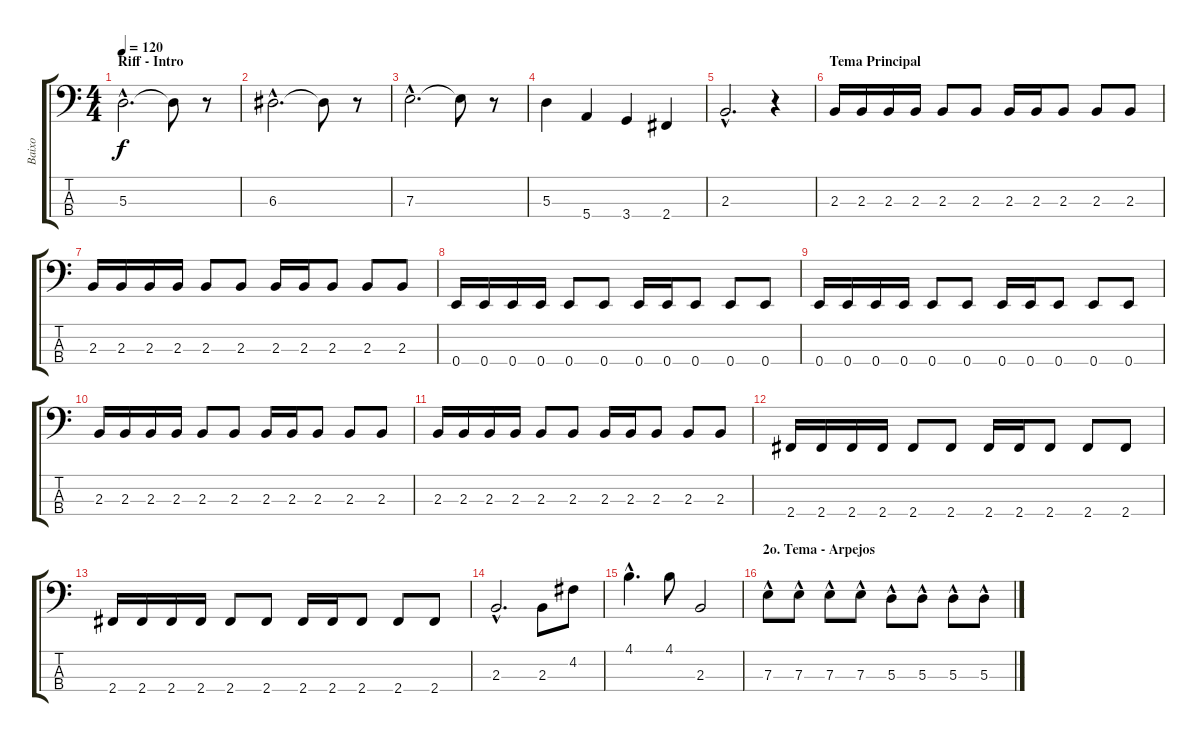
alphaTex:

\track ("Baixo" "Baixo") {instrument electricbassfinger}
\staff {score tabs}
\tuning (G2 D2 A1 E1) {hide}
\ts (4 4)
\section ("" "Riff - Intro")
\tempo 120
\clef f4
\ks c
5.3{hac}.2{d dy f instrument electricbassfinger} 5.3{t}.8 r.8 |
6.3{hac}.2{d} 6.3{t}.8 r.8 |
7.3{hac}.2{d} 7.3{t}.8 r.8 |
5.3.4 5.4.4 3.4.4 2.4.4 |
2.3{hac}.2{d} r.4 |
\section ("" "Tema Principal")
2.3.16 2.3.16 2.3.16 2.3.16 2.3.8 2.3.8 2.3.16 2.3.16 2.3.8 2.3.8 2.3.8 |
2.3.16 2.3.16 2.3.16 2.3.16 2.3.8 2.3.8 2.3.16 2.3.16 2.3.8 2.3.8 2.3.8 |
0.4.16 0.4.16 0.4.16 0.4.16 0.4.8 0.4.8 0.4.16 0.4.16 0.4.8 0.4.8 0.4.8 |
0.4.16 0.4.16 0.4.16 0.4.16 0.4.8 0.4.8 0.4.16 0.4.16 0.4.8 0.4.8 0.4.8 |
2.3.16 2.3.16 2.3.16 2.3.16 2.3.8 2.3.8 2.3.16 2.3.16 2.3.8 2.3.8 2.3.8 |
2.3.16 2.3.16 2.3.16 2.3.16 2.3.8 2.3.8 2.3.16 2.3.16 2.3.8 2.3.8 2.3.8 |
2.4.16 2.4.16 2.4.16 2.4.16 2.4.8 2.4.8 2.4.16 2.4.16 2.4.8 2.4.8 2.4.8 |
2.4.16 2.4.16 2.4.16 2.4.16 2.4.8 2.4.8 2.4.16 2.4.16 2.4.8 2.4.8 2.4.8 |
2.3{hac}.2{d} 2.3.8 4.2.8 |
4.1{hac}.4{d} 4.1.8 2.3.2 |
\section ("" "2o. Tema - Arpejos")
7.3{hac}.8 7.3{hac}.8 7.3{hac}.8 7.3{hac}.8 5.3{hac}.8 5.3{hac}.8 5.3{hac}.8 5.3{hac}.8
